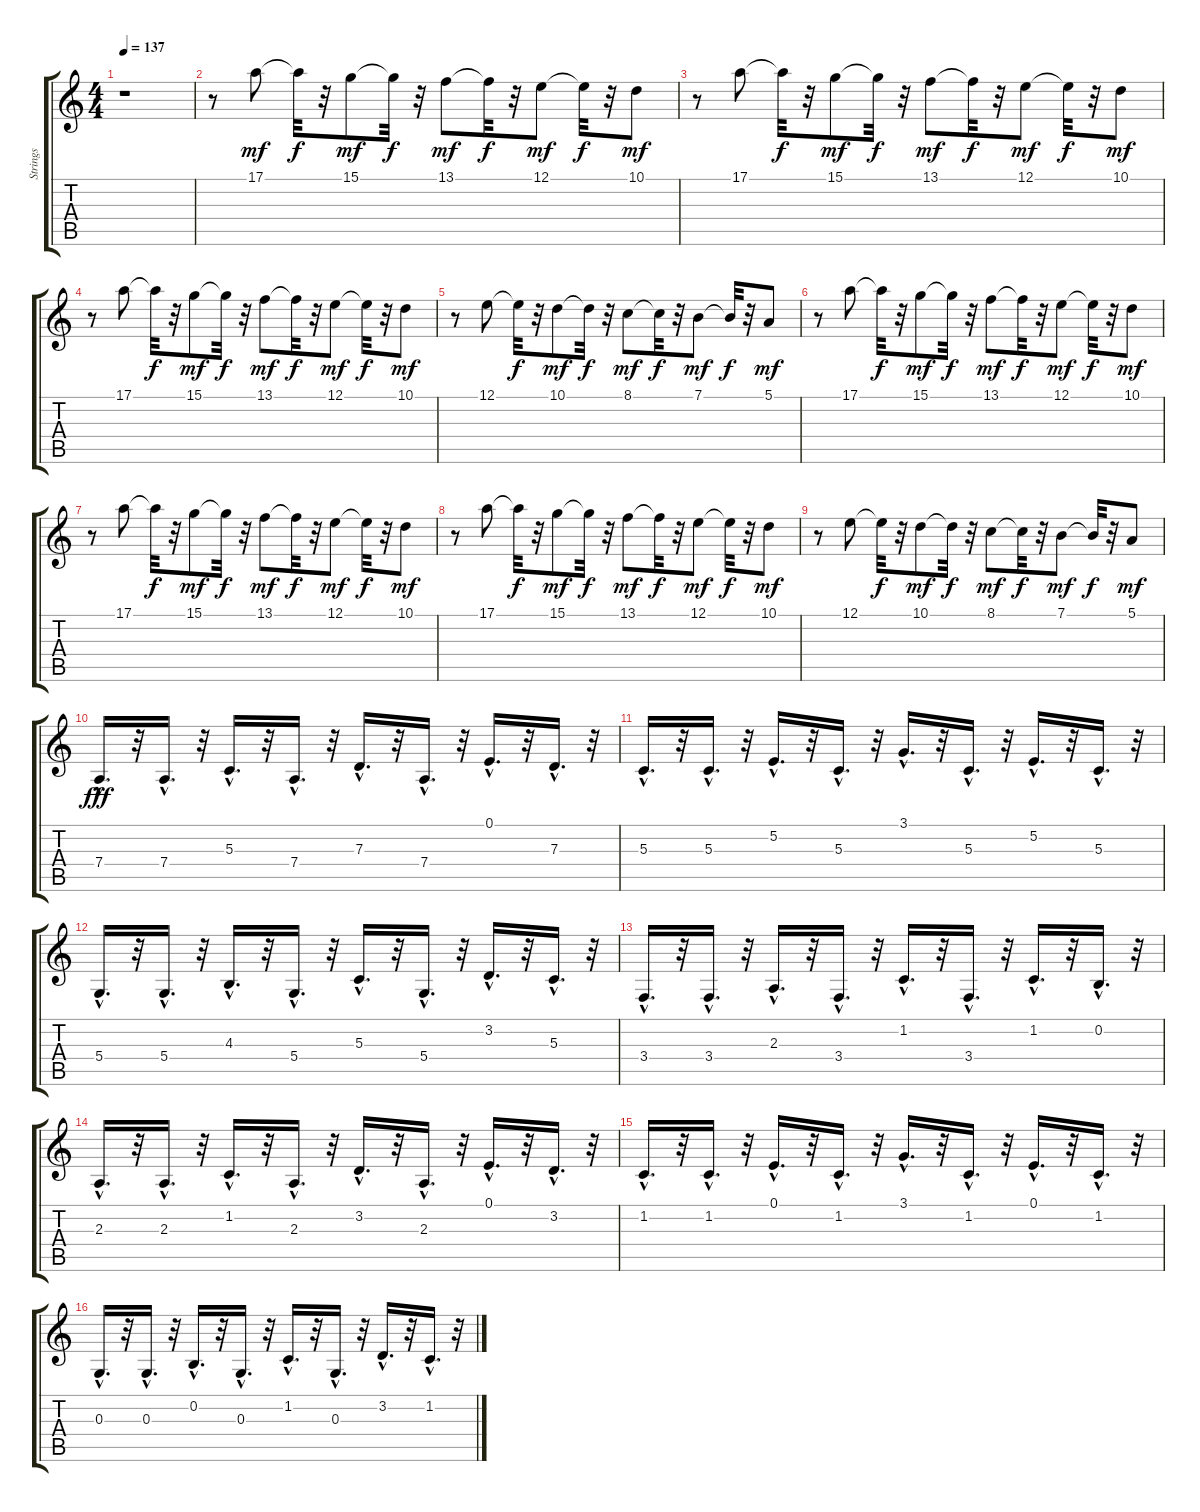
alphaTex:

\track ("Strings" "Strings") {instrument stringensemble1}
\staff {score tabs}
\tuning (E4 B3 G3 D3 A2 E2) {hide}
\ts (4 4)
\tempo 137
\clef g2
\ks c
r.1{dy f} |
r.8 17.1.8{dy mf} 17.1{t}.32{dy f} r.32 15.1.8{dy mf} 15.1{t}.32{dy f} r.32 13.1.8{dy mf} 13.1{t}.32{dy f} r.32 12.1.8{dy mf} 12.1{t}.32{dy f} r.32 10.1.8{dy mf} |
r.8 17.1.8 17.1{t}.32{dy f} r.32 15.1.8{dy mf} 15.1{t}.32{dy f} r.32 13.1.8{dy mf} 13.1{t}.32{dy f} r.32 12.1.8{dy mf} 12.1{t}.32{dy f} r.32 10.1.8{dy mf} |
r.8 17.1.8 17.1{t}.32{dy f} r.32 15.1.8{dy mf} 15.1{t}.32{dy f} r.32 13.1.8{dy mf} 13.1{t}.32{dy f} r.32 12.1.8{dy mf} 12.1{t}.32{dy f} r.32 10.1.8{dy mf} |
r.8 12.1.8 12.1{t}.32{dy f} r.32 10.1.8{dy mf} 10.1{t}.32{dy f} r.32 8.1.8{dy mf} 8.1{t}.32{dy f} r.32 7.1.8{dy mf} 7.1{t}.32{dy f} r.32 5.1.8{dy mf} |
r.8 17.1.8 17.1{t}.32{dy f} r.32 15.1.8{dy mf} 15.1{t}.32{dy f} r.32 13.1.8{dy mf} 13.1{t}.32{dy f} r.32 12.1.8{dy mf} 12.1{t}.32{dy f} r.32 10.1.8{dy mf} |
r.8 17.1.8 17.1{t}.32{dy f} r.32 15.1.8{dy mf} 15.1{t}.32{dy f} r.32 13.1.8{dy mf} 13.1{t}.32{dy f} r.32 12.1.8{dy mf} 12.1{t}.32{dy f} r.32 10.1.8{dy mf} |
r.8 17.1.8 17.1{t}.32{dy f} r.32 15.1.8{dy mf} 15.1{t}.32{dy f} r.32 13.1.8{dy mf} 13.1{t}.32{dy f} r.32 12.1.8{dy mf} 12.1{t}.32{dy f} r.32 10.1.8{dy mf} |
r.8 12.1.8 12.1{t}.32{dy f} r.32 10.1.8{dy mf} 10.1{t}.32{dy f} r.32 8.1.8{dy mf} 8.1{t}.32{dy f} r.32 7.1.8{dy mf} 7.1{t}.32{dy f} r.32 5.1.8{dy mf} |
7.4{hac}.16{d dy fff} r.32 7.4{hac}.16{d} r.32 5.3{hac}.16{d} r.32 7.4{hac}.16{d} r.32 7.3{hac}.16{d} r.32 7.4{hac}.16{d} r.32 0.1{hac}.16{d} r.32 7.3{hac}.16{d} r.32 |
5.3{hac}.16{d} r.32 5.3{hac}.16{d} r.32 5.2{hac}.16{d} r.32 5.3{hac}.16{d} r.32 3.1{hac}.16{d} r.32 5.3{hac}.16{d} r.32 5.2{hac}.16{d} r.32 5.3{hac}.16{d} r.32 |
5.4{hac}.16{d} r.32 5.4{hac}.16{d} r.32 4.3{hac}.16{d} r.32 5.4{hac}.16{d} r.32 5.3{hac}.16{d} r.32 5.4{hac}.16{d} r.32 3.2{hac}.16{d} r.32 5.3{hac}.16{d} r.32 |
3.4{hac}.16{d} r.32 3.4{hac}.16{d} r.32 2.3{hac}.16{d} r.32 3.4{hac}.16{d} r.32 1.2{hac}.16{d} r.32 3.4{hac}.16{d} r.32 1.2{hac}.16{d} r.32 0.2{hac}.16{d} r.32 |
2.3{hac}.16{d} r.32 2.3{hac}.16{d} r.32 1.2{hac}.16{d} r.32 2.3{hac}.16{d} r.32 3.2{hac}.16{d} r.32 2.3{hac}.16{d} r.32 0.1{hac}.16{d} r.32 3.2{hac}.16{d} r.32 |
1.2{hac}.16{d} r.32 1.2{hac}.16{d} r.32 0.1{hac}.16{d} r.32 1.2{hac}.16{d} r.32 3.1{hac}.16{d} r.32 1.2{hac}.16{d} r.32 0.1{hac}.16{d} r.32 1.2{hac}.16{d} r.32 |
0.3{hac}.16{d} r.32 0.3{hac}.16{d} r.32 0.2{hac}.16{d} r.32 0.3{hac}.16{d} r.32 1.2{hac}.16{d} r.32 0.3{hac}.16{d} r.32 3.2{hac}.16{d} r.32 1.2{hac}.16{d} r.32
